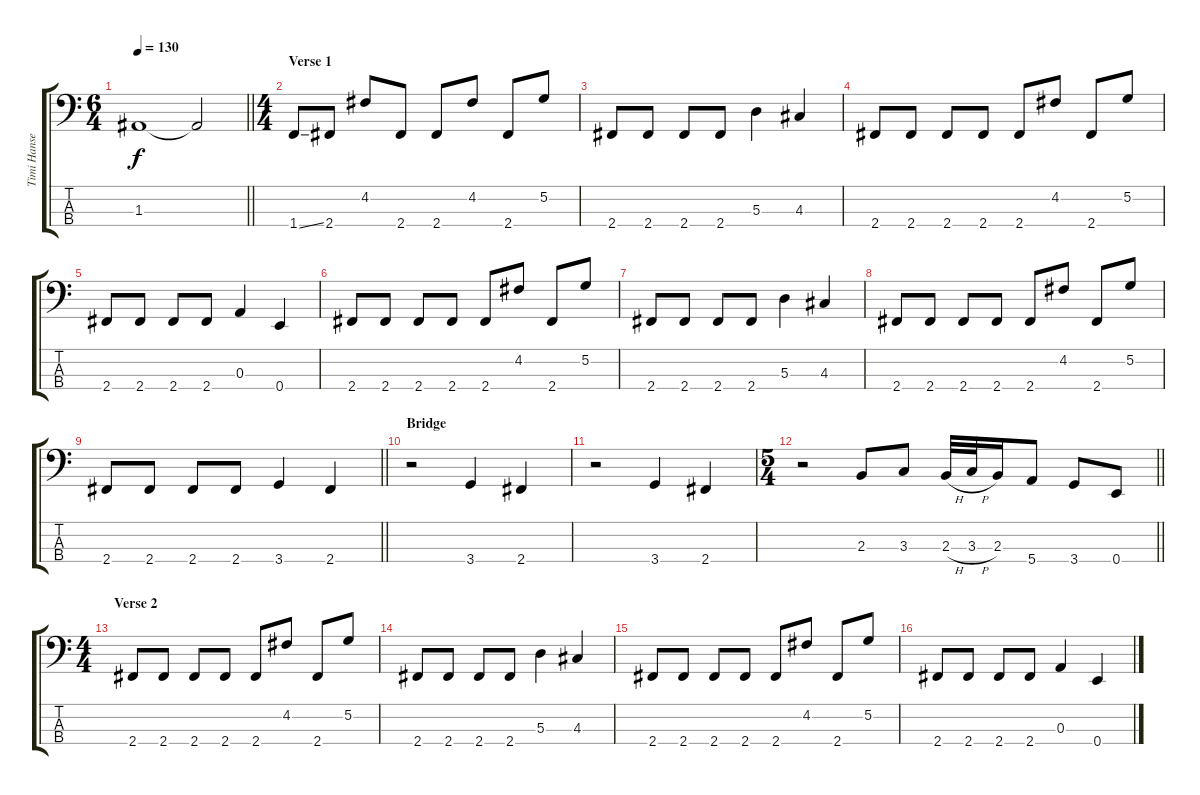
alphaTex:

\track ("Timi Hansen" "Timi Hanse") {instrument electricbasspick}
\staff {score tabs}
\tuning (G2 D2 A1 E1) {hide}
\ts (6 4)
\tempo 130
\clef f4
\barLineRight lightlight
\ks c
1.3.1{dy f instrument electricbasspick} 1.3{t}.2 |
\ts (4 4)
\section ("" "Verse 1")
1.4{ss}.8 2.4.8 4.2.8 2.4.8 2.4.8 4.2.8 2.4.8 5.2.8 |
2.4.8 2.4.8 2.4.8 2.4.8 5.3.4 4.3.4 |
2.4.8 2.4.8 2.4.8 2.4.8 2.4.8 4.2.8 2.4.8 5.2.8 |
2.4.8 2.4.8 2.4.8 2.4.8 0.3.4 0.4.4 |
2.4.8 2.4.8 2.4.8 2.4.8 2.4.8 4.2.8 2.4.8 5.2.8 |
2.4.8 2.4.8 2.4.8 2.4.8 5.3.4 4.3.4 |
2.4.8 2.4.8 2.4.8 2.4.8 2.4.8 4.2.8 2.4.8 5.2.8 |
\barLineRight lightlight
2.4.8 2.4.8 2.4.8 2.4.8 3.4.4 2.4.4 |
\section ("" "Bridge")
r.2 3.4.4 2.4.4 |
r.2 3.4.4 2.4.4 |
\ts (5 4)
\barLineRight lightlight
r.2 2.3.8 3.3.8 2.3{h}.32 3.3{h}.32 2.3.16 5.4.8 3.4.8 0.4.8 |
\ts (4 4)
\section ("" "Verse 2")
2.4.8 2.4.8 2.4.8 2.4.8 2.4.8 4.2.8 2.4.8 5.2.8 |
2.4.8 2.4.8 2.4.8 2.4.8 5.3.4 4.3.4 |
2.4.8 2.4.8 2.4.8 2.4.8 2.4.8 4.2.8 2.4.8 5.2.8 |
2.4.8 2.4.8 2.4.8 2.4.8 0.3.4 0.4.4
